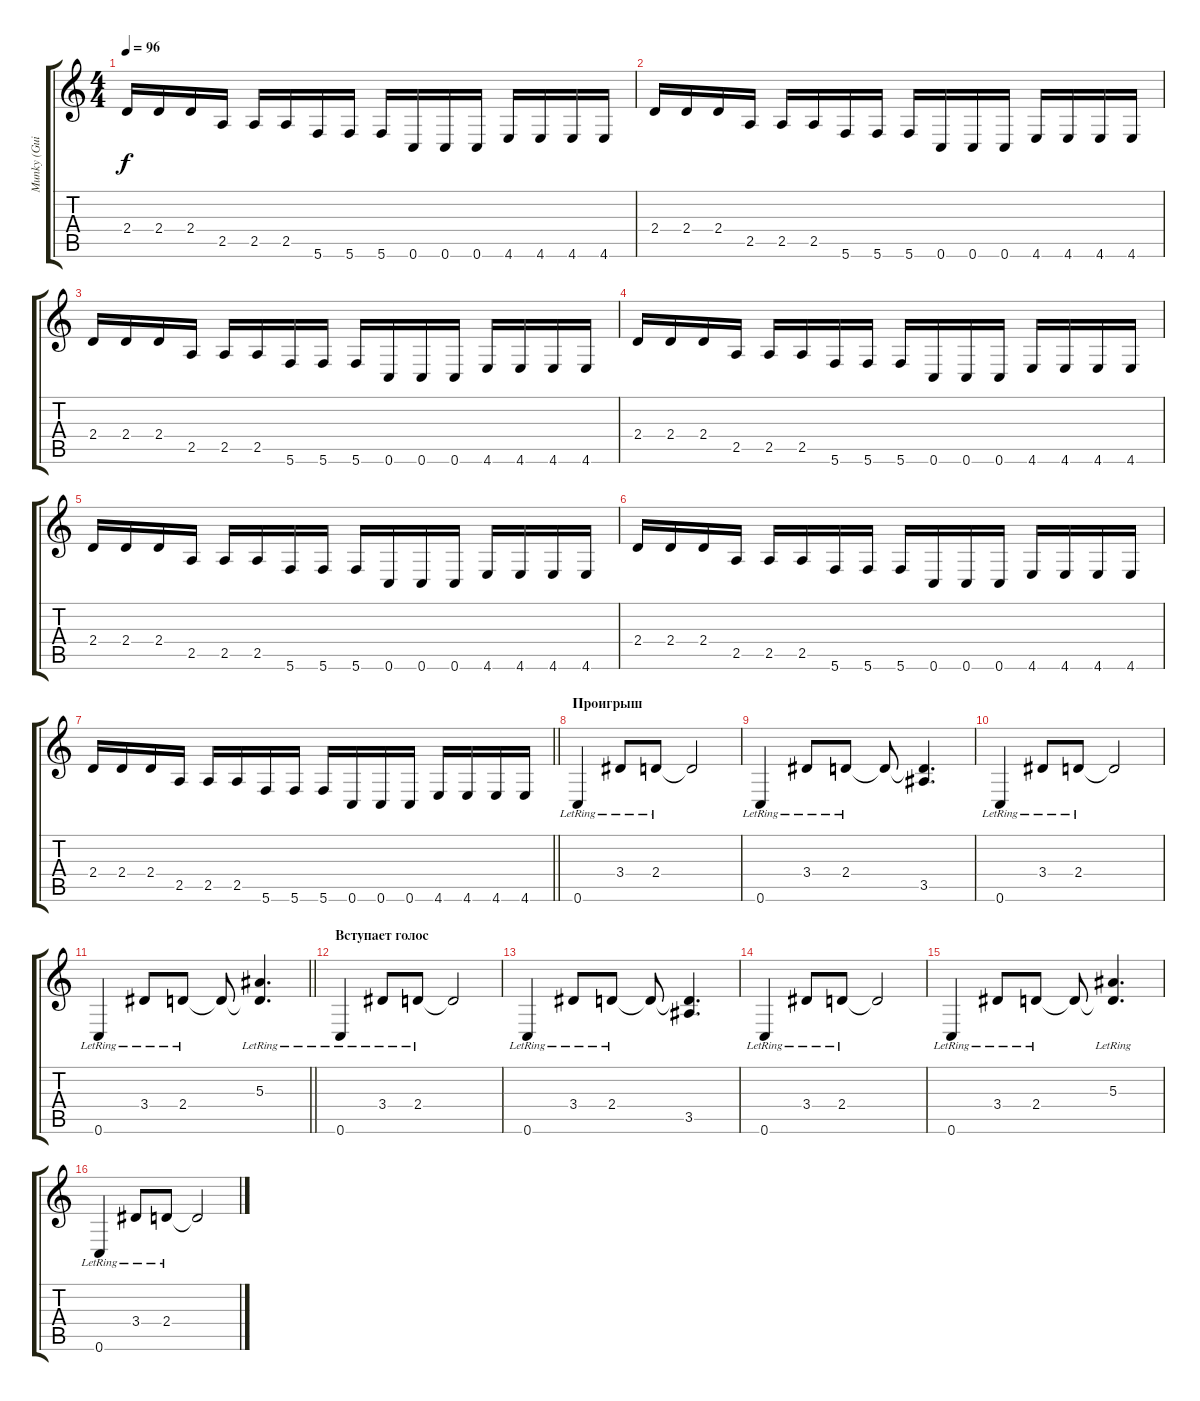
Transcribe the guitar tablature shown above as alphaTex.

\track ("Munky (Guitar 1)" "Munky (Gui") {instrument overdrivenguitar}
\staff {score tabs}
\tuning (D4 A3 F3 C3 G2 C2) {hide}
\ts (4 4)
\tempo 96
\clef g2
\ks c
2.4.16{dy f} 2.4.16 2.4.16 2.5.16 2.5.16 2.5.16 5.6.16 5.6.16 5.6.16 0.6.16 0.6.16 0.6.16 4.6.16 4.6.16 4.6.16 4.6.16 |
2.4.16 2.4.16 2.4.16 2.5.16 2.5.16 2.5.16 5.6.16 5.6.16 5.6.16 0.6.16 0.6.16 0.6.16 4.6.16 4.6.16 4.6.16 4.6.16 |
2.4.16 2.4.16 2.4.16 2.5.16 2.5.16 2.5.16 5.6.16 5.6.16 5.6.16 0.6.16 0.6.16 0.6.16 4.6.16 4.6.16 4.6.16 4.6.16 |
2.4.16 2.4.16 2.4.16 2.5.16 2.5.16 2.5.16 5.6.16 5.6.16 5.6.16 0.6.16 0.6.16 0.6.16 4.6.16 4.6.16 4.6.16 4.6.16 |
2.4.16 2.4.16 2.4.16 2.5.16 2.5.16 2.5.16 5.6.16 5.6.16 5.6.16 0.6.16 0.6.16 0.6.16 4.6.16 4.6.16 4.6.16 4.6.16 |
2.4.16 2.4.16 2.4.16 2.5.16 2.5.16 2.5.16 5.6.16 5.6.16 5.6.16 0.6.16 0.6.16 0.6.16 4.6.16 4.6.16 4.6.16 4.6.16 |
\barLineRight lightlight
2.4.16 2.4.16 2.4.16 2.5.16 2.5.16 2.5.16 5.6.16 5.6.16 5.6.16 0.6.16 0.6.16 0.6.16 4.6.16 4.6.16 4.6.16 4.6.16 |
\section ("" "Проигрыш")
0.6{lr}.4{instrument electricguitarclean} 3.4{lr}.8 2.4{lr}.8 2.4{t}.2 |
0.6{lr}.4 3.4{lr}.8 2.4{lr}.8 2.4{t}.8 (2.4{t} 3.5).4{d} |
0.6{lr}.4 3.4{lr}.8 2.4{lr}.8 2.4{t}.2 |
\barLineRight lightlight
0.6{lr}.4 3.4{lr}.8 2.4{lr}.8 2.4{t}.8 (5.3{lr} 2.4{t}).4{d} |
\section ("" "Вступает голос")
0.6{lr}.4 3.4{lr}.8 2.4{lr}.8 2.4{t}.2 |
0.6{lr}.4 3.4{lr}.8 2.4{lr}.8 2.4{t}.8 (2.4{t} 3.5).4{d} |
0.6{lr}.4 3.4{lr}.8 2.4{lr}.8 2.4{t}.2 |
0.6{lr}.4 3.4{lr}.8 2.4{lr}.8 2.4{t}.8 (5.3{lr} 2.4{t}).4{d} |
0.6{lr}.4 3.4{lr}.8 2.4{lr}.8 2.4{t}.2
